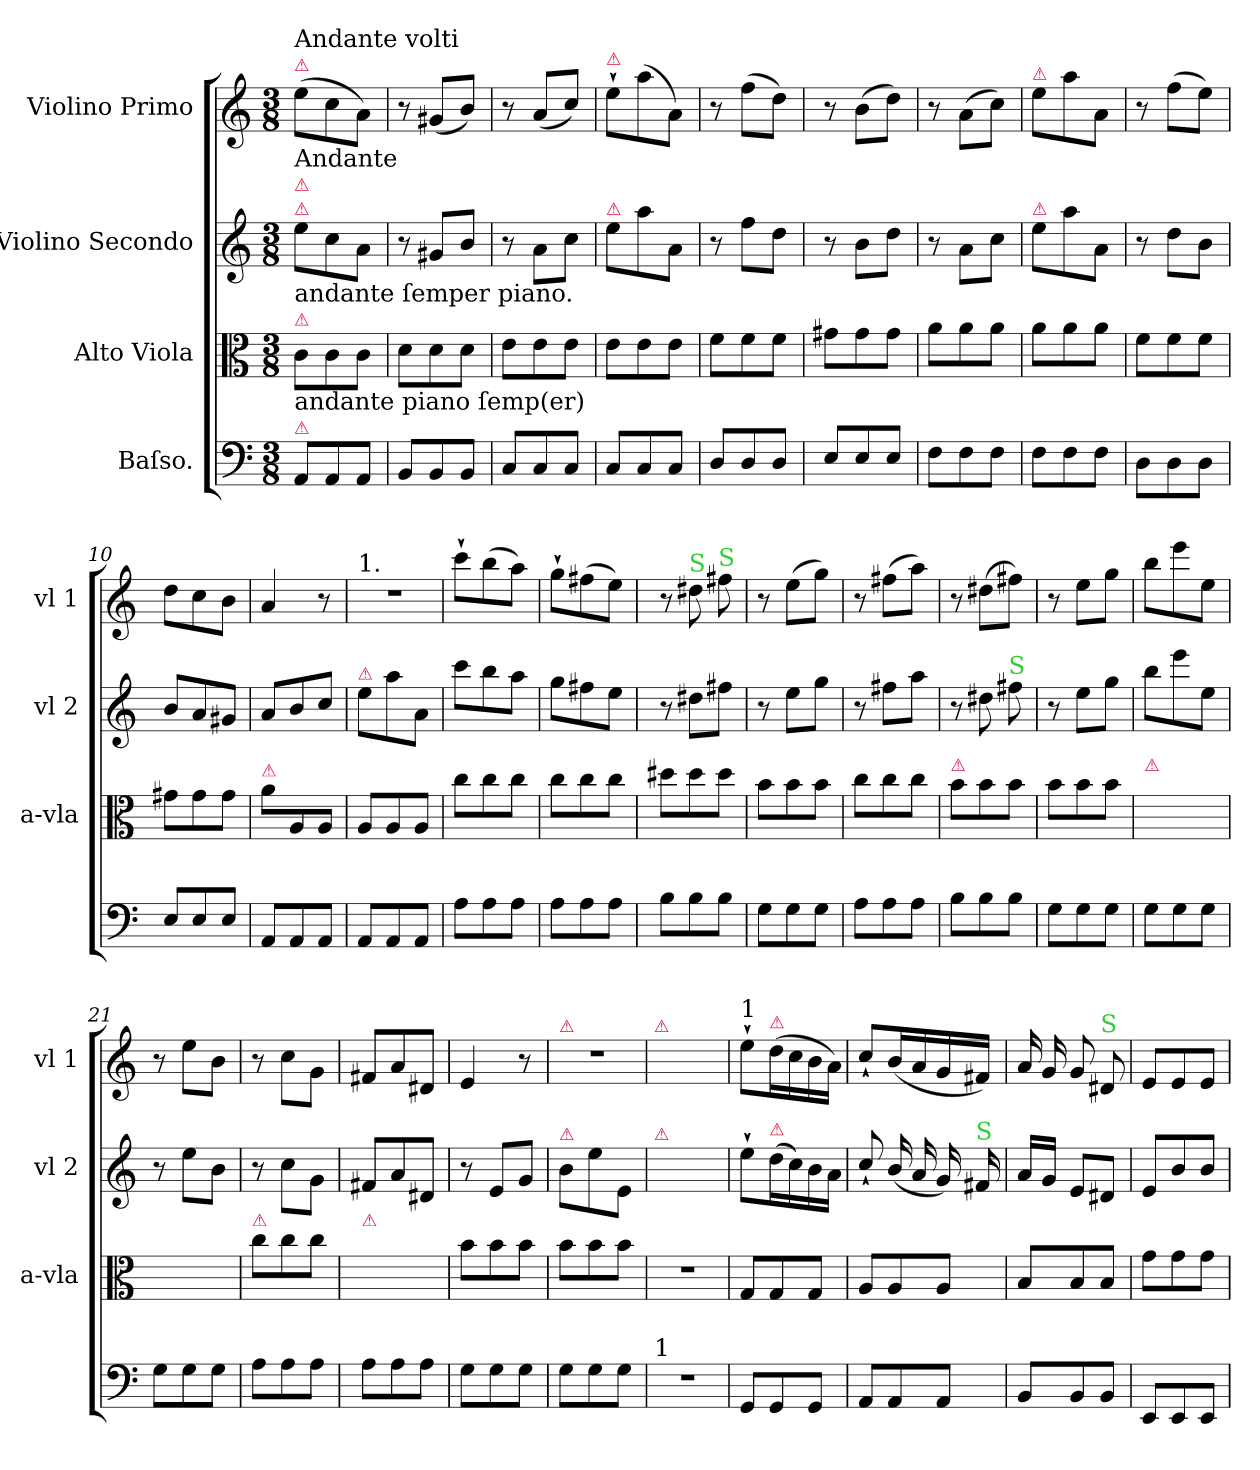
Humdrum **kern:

**kern	**kern	**kern	**kern
*part4	*part3	*part2	*part1
*staff4	*staff3	*staff2	*staff1
*I"Baſso.	*I"Alto Viola	*I"Violino Secondo	*I"Violino Primo
*	*I'a-vla	*I'vl 2	*I'vl 1
*clefF4	*clefC3	*clefG2	*clefG2
*k[]	*k[]	*k[]	*k[]
*a:	*a:	*a:	*a:
*M3/8	*M3/8	*M3/8	*M3/8
=1	=1	=1	=1
!	!	!	!LO:TX:a:color=crimson:t=⚠
!	!	!	!LO:TX:a:t=Andante volti
!	!	!LO:TX:a:color=crimson:t=⚠	!
!	!	!LO:TX:a:color=crimson:t=⚠	!
!	!	!LO:TX:a:t=Andante	!
!	!LO:TX:a:color=crimson:t=⚠	!	!
!	!LO:TX:a:t=andante ſemper piano.	!	!
!LO:TX:a:color=crimson:t=⚠	!	!	!
!LO:TX:a:t=andante piano ſemp(er)	!	!	!
8AA/L	8c\L	8ee\L	(8ee\L
8AA/	8c\	8cc\	8cc\
8AA/J	8c\J	8a\J	8a\J)
=2	=2	=2	=2
8BB/L	8d\L	8r	8r
8BB/	8d\	8g#X/L	(8g#X/L
8BB/J	8d\J	8b/J	8b/J)
=3	=3	=3	=3
8C/L	8e\L	8r	8r
8C/	8e\	8a\L	(8a/L
8C/J	8e\J	8cc\J	8cc/J)
=4	=4	=4	=4
!	!	!	!LO:TX:a:color=crimson:t=⚠
!	!	!LO:TX:a:color=crimson:t=⚠	!
8C/L	8e\L	8ee\L	8ee`\L
8C/	8e\	8aa\	(8aa\
8C/J	8e\J	8a/J	8a/J)
=5	=5	=5	=5
8D/L	8f\L	8r	8r
8D/	8f\	8ff\L	(8ff\L
8D/J	8f\J	8dd\J	8dd\J)
=6	=6	=6	=6
8E/L	8g#X\L	8r	8r
8E/	8g#\	8b\L	(8b\L
8E/J	8g#\J	8dd\J	8dd\J)
=7	=7	=7	=7
8F\L	8a\L	8r	8r
8F\	8a\	8a\L	(8a\L
8F\J	8a\J	8cc\J	8cc\J)
=8	=8	=8	=8
!	!	!	!LO:TX:a:color=crimson:t=⚠
!	!	!LO:TX:a:color=crimson:t=⚠	!
8F\L	8a\L	8ee\L	8ee\L
8F\	8a\	8aa\	8aa\
8F\J	8a\J	8a/J	8a/J
=9	=9	=9	=9
8D\L	8f\L	8r	8r
8D\	8f\	8dd\L	(8ff\L
8D\J	8f\J	8b\J	8ee\J)
=10	=10	=10	=10
8E/L	8g#X\L	8b/L	8dd\L
8E/	8g#\	8a/	8cc\
8E/J	8g#\J	8g#X/J	8b\J
=11	=11	=11	=11
!	!LO:TX:a:color=crimson:t=⚠	!	!
8AA/L	8a\L	8a/L	4a/
8AA/	8A/	8b/	.
8AA/J	8A/J	8cc/J	8r
=12	=12	=12	=12
!	!	!	!LO:TX:a:t=1.
!	!	!LO:TX:a:color=crimson:t=⚠	!
8AA/L	8A/L	8ee\L	4.r
8AA/	8A/	8aa\	.
8AA/J	8A/J	8a/J	.
=13	=13	=13	=13
8A\L	8cc\L	8ccc\L	8ccc`\L
8A\	8cc\	8bb\	(8bb\
8A\J	8cc\J	8aa\J	8aa\J)
=14	=14	=14	=14
8A\L	8cc\L	8gg\L	8gg`\L
8A\	8cc\	8ff#X\	(8ff#X\
8A\J	8cc\J	8ee\J	8ee\J)
=15	=15	=15	=15
8B\L	8dd#X\L	8r	8r
!	!	!	!LO:TX:a:color=limegreen:t=S
8B\	8dd#\	8dd#X\L	8dd#X
!	!	!	!LO:TX:a:color=limegreen:t=S
8B\J	8dd#\J	8ff#X\J	8ff#X
=16	=16	=16	=16
8G\L	8b\L	8r	8r
8G\	8b\	8ee\L	(8ee\L
8G\J	8b\J	8gg\J	8gg\J)
=17	=17	=17	=17
8A\L	8cc\L	8r	8r
8A\	8cc\	8ff#X\L	(8ff#X\L
8A\J	8cc\J	8aa\J	8aa\J)
=18	=18	=18	=18
!	!LO:TX:a:color=crimson:t=⚠	!	!
8B\L	8b\L	8r	8r
8B\	8b\	8dd#X\	(8dd#X\L
!	!	!LO:TX:a:color=limegreen:t=S	!
8B\J	8b\J	8ff#X	8ff#X\J)
=19	=19	=19	=19
8G\L	8b\L	8r	8r
8G\	8b\	8ee\L	8ee\L
8G\J	8b\J	8gg\J	8gg\J
=20	=20	=20	=20
!	!LO:TX:a:color=crimson:t=⚠	!	!
8G\L	8b\Lyy	8bb\L	8bb\L
8G\	8b\yy	8eee\	8eee\
8G\J	8b\Jyy	8ee\J	8ee\J
=21	=21	=21	=21
8G\L	8b\Lyy	8r	8r
8G\	8b\yy	8ee\L	8ee\L
8G\J	8b\Jyy	8b\J	8b\J
=22	=22	=22	=22
!	!LO:TX:a:color=crimson:t=⚠	!	!
8A\L	8cc\L	8r	8r
8A\	8cc\	8cc\L	8cc\L
8A\J	8cc\J	8g\J	8g\J
=23	=23	=23	=23
!	!LO:TX:a:color=crimson:t=⚠	!	!
8A\L	8cc\Lyy	8f#X/L	8f#X/L
8A\	8cc\yy	8a/	8a/
8A\J	8cc\Jyy	8d#X/J	8d#X/J
=24	=24	=24	=24
8G\L	8b\L	8r	4e/
8G\	8b\	8e/L	.
8G\J	8b\J	8g/J	8r
=25	=25	=25	=25
!	!	!	!LO:TX:a:color=crimson:t=⚠
!	!	!LO:TX:a:color=crimson:t=⚠	!
8G\L	8b\L	8b\L	4.r
8G\	8b\	8ee\	.
8G\J	8b\J	8e/J	.
=26	=26	=26	=26
!	!	!	!LO:TX:a:color=crimson:t=⚠
!	!	!LO:TX:a:color=crimson:t=⚠	!
!LO:TX:a:t=1	!	!	!
4.r	4.r	4.ryy	4.ryy
=27	=27	=27	=27
!	!	!	!LO:TX:a:t=1
8GG/L	8G/L	8ee`\L	8ee`\L
!	!	!	!LO:TX:a:color=crimson:t=⚠
!	!	!LO:TX:a:color=crimson:t=⚠	!
8GG/	8G/	(16dd\L	(16dd\L
.	.	16cc\)	16cc\
8GG/J	8G/J	16b\	16b\
.	.	16a\JJ	16a\JJ)
=28	=28	=28	=28
8AA/L	8A/L	8cc`/	8cc`/L
8AA/	8A/	(16b/	(16b/L
.	.	16a/	16a/
8AA/J	8A/J	16g/)	16g/
!	!	!LO:TX:a:color=limegreen:t=S	!
.	.	16f#X	16f#X/JJ)
=29	=29	=29	=29
8BB/L	8B/L	16a/LL	16a/
.	.	16g/JJ	16g/
8BB/	8B/	8e/L	8g/
!	!	!	!LO:TX:a:color=limegreen:t=S
8BB/J	8B/J	8d#X/J	8d#X
=30	=30	=30	=30
8EE/L	8g\L	8e/L	8e/L
8EE/	8g\	8b/	8e/
8EE/J	8g\J	8b/J	8e/J
=	=	=	=
*-	*-	*-	*-
